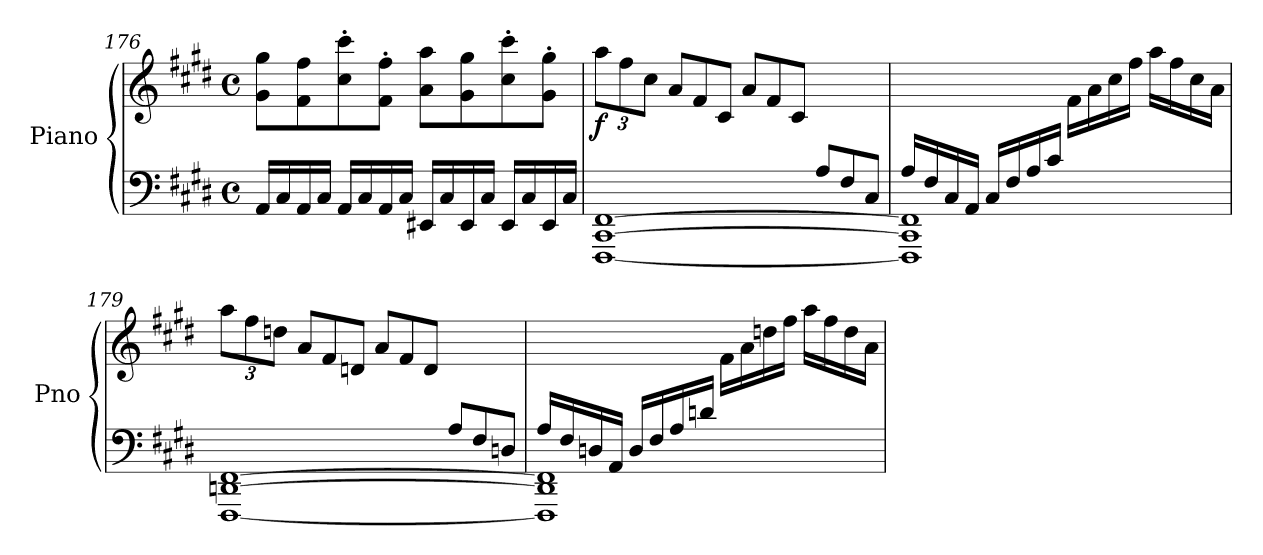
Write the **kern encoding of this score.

**kern	**kern	**dynam
*part1	*part1	*part1
*staff2	*staff1	*staff1/2
*I"Piano	*	*
*I'Pno	*	*
!!LO:LB:g=z
*clefF4	*clefG2	*
*k[f#c#g#d#]	*k[f#c#g#d#]	*
*M4/4	*M4/4	*
*met(c)	*met(c)	*
=176	=176	=176
16AA/LL	8g#\ 8gg#\L	.
16C#/	.	.
16AA/	8f#\ 8ff#\	.
16C#/JJ	.	.
16AA/LL	8cc#\' 8ccc#\'	.
16C#/	.	.
16AA/	8f#\' 8ff#\'J	.
16C#/JJ	.	.
16EE#X/LL	8a\ 8aa\L	.
16C#/	.	.
16EE#/	8g#\ 8gg#\	.
16C#/JJ	.	.
16EE#/LL	8cc#\' 8ccc#\'	.
16C#/	.	.
16EE#/	8g#\' 8gg#\'J	.
16C#/JJ	.	.
=177	=177	=177
*^	*	*
*	*	*Xbrackettup	*
!	!	!	!LO:DY:b
2.ryy	[1FFF# [1CC# [1FF#	12aa\L	f
.	.	12ff#\	.
.	.	12cc#\J	.
*	*	*Xtuplet	*
.	.	12a/L	.
.	.	12f#/	.
.	.	12c#/J	.
.	.	12a/L	.
.	.	12f#/	.
.	.	12c#/J	.
*Xtuplet	*	*	*
12A/L	.	4ryy	.
12F#/	.	.	.
12C#/J	.	.	.
=178	=178	=178	=178
16A/LL	1FFF#] 1CC#] 1FF#]	2ryy	.
16F#/	.	.	.
16C#/	.	.	.
16AA/JJ	.	.	.
16C#/LL	.	.	.
16F#/	.	.	.
16A/	.	.	.
16c#/JJ	.	.	.
2ryy	.	16f#\LL	.
.	.	16a\	.
.	.	16cc#\	.
.	.	16ff#\JJ	.
.	.	16aa\LL	.
.	.	16ff#\	.
.	.	16cc#\	.
.	.	16a\JJ	.
!!LO:LB:g=z
=179	=179	=179	=179
*	*	*tuplet	*
2.ryy	[1FFF# [1DDn [1FF#	12aa\L	.
.	.	12ff#\	.
.	.	12ddn\J	.
*	*	*Xtuplet	*
.	.	12a/L	.
.	.	12f#/	.
.	.	12dn/J	.
.	.	12a/L	.
.	.	12f#/	.
.	.	12d/J	.
12A/L	.	4ryy	.
12F#/	.	.	.
12Dn/J	.	.	.
=180	=180	=180	=180
16A/LL	1FFF#] 1DD] 1FF#]	2ryy	.
16F#/	.	.	.
16Dn/	.	.	.
16AA/JJ	.	.	.
16D/LL	.	.	.
16F#/	.	.	.
16A/	.	.	.
16dn/JJ	.	.	.
2ryy	.	16f#\LL	.
.	.	16a\	.
.	.	16ddn\	.
.	.	16ff#\JJ	.
.	.	16aa\LL	.
.	.	16ff#\	.
.	.	16dd\	.
.	.	16a\JJ	.
*v	*v	*	*
=	=	=
*-	*-	*-
